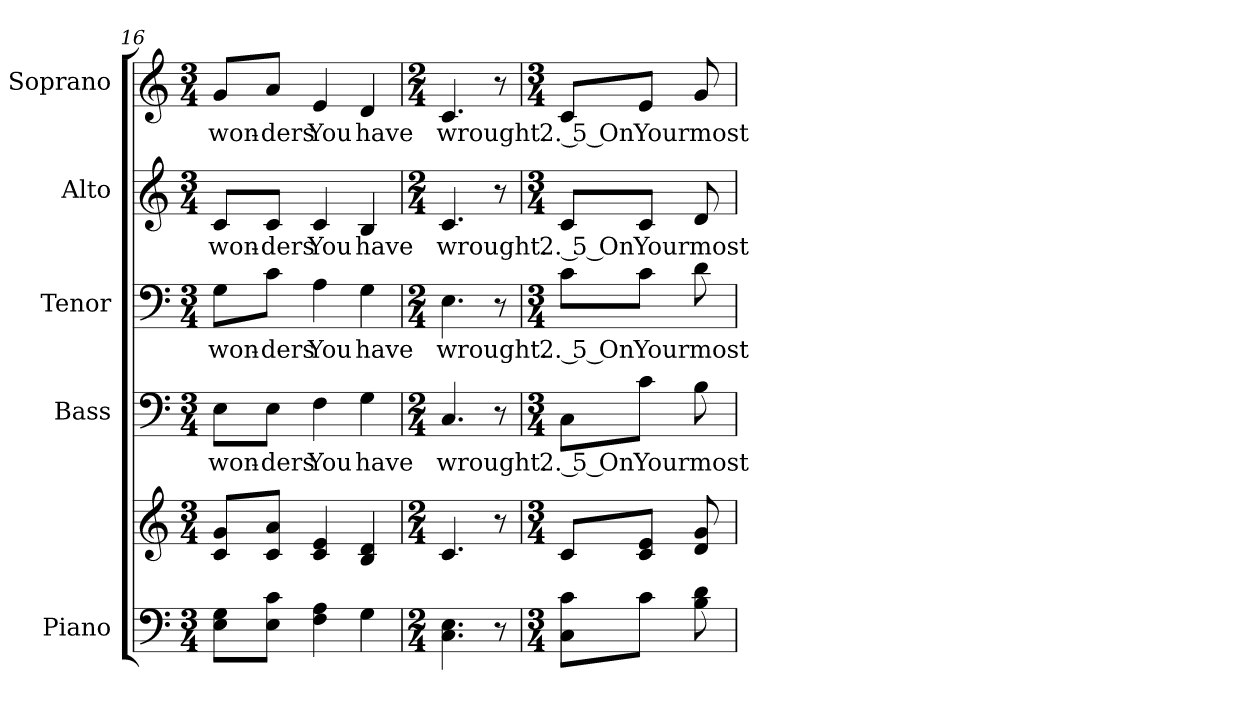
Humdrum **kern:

**kern	**kern	**kern	**text	**kern	**text	**kern	**text	**kern	**text
*part5	*part5	*part4	*part4	*part3	*part3	*part2	*part2	*part1	*part1
*staff6	*staff5	*staff4	*staff4	*staff3	*staff3	*staff2	*staff2	*staff1	*staff1
*I"Piano	*	*I"Bass	*	*I"Tenor	*	*I"Alto	*	*I"Soprano	*
*I'Pno.	*	*I'B.	*	*I'T.	*	*I'A.	*	*I'S.	*
*clefF4	*clefG2	*clefF4	*	*clefF4	*	*clefG2	*	*clefG2	*
*k[]	*k[]	*k[]	*	*k[]	*	*k[]	*	*k[]	*
*C:	*C:	*C:	*	*C:	*	*C:	*	*C:	*
*M3/4	*M3/4	*M3/4	*	*M3/4	*	*M3/4	*	*M3/4	*
=16	=16	=16	=16	=16	=16	=16	=16	=16	=16
!	!	!	!LO:LY:b:color=#000000	!	!	!	!	!	!
!	!	!	!	!	!LO:LY:b:color=#000000	!	!	!	!
!	!	!	!	!	!	!	!LO:LY:b:color=#000000	!	!
!	!	!	!	!	!	!	!	!	!LO:LY:b:color=#000000
8Ei\ 8Gi\L	8ci/ 8gi/L	8Ei\L	won-	8Gi\L	won-	8ci/L	won-	8gi/L	won-
!	!	!	!LO:LY:b:color=#000000	!	!	!	!	!	!
!	!	!	!	!	!LO:LY:b:color=#000000	!	!	!	!
!	!	!	!	!	!	!	!LO:LY:b:color=#000000	!	!
!	!	!	!	!	!	!	!	!	!LO:LY:b:color=#000000
8Ei\ 8ci\J	8ci/ 8ai/J	8Ei\J	-ders	8ci\J	-ders	8ci/J	-ders	8ai/J	-ders
!	!	!	!LO:LY:b:color=#000000	!	!	!	!	!	!
!	!	!	!	!	!LO:LY:b:color=#000000	!	!	!	!
!	!	!	!	!	!	!	!LO:LY:b:color=#000000	!	!
!	!	!	!	!	!	!	!	!	!LO:LY:b:color=#000000
4Fi\ 4Ai	4ci/ 4ei	4Fi\	You	4Ai\	You	4ci/	You	4ei/	You
!	!	!	!LO:LY:b:color=#000000	!	!	!	!	!	!
!	!	!	!	!	!LO:LY:b:color=#000000	!	!	!	!
!	!	!	!	!	!	!	!LO:LY:b:color=#000000	!	!
!	!	!	!	!	!	!	!	!	!LO:LY:b:color=#000000
4Gi\	4Bi/ 4di	4Gi\	have	4Gi\	have	4Bi/	have	4di/	have
!!LO:PB:g=z
=17	=17	=17	=17	=17	=17	=17	=17	=17	=17
*M2/4	*M2/4	*M2/4	*	*M2/4	*	*M2/4	*	*M2/4	*
!	!	!	!LO:LY:b:color=#000000	!	!	!	!	!	!
!	!	!	!	!	!LO:LY:b:color=#000000	!	!	!	!
!	!	!	!	!	!	!	!LO:LY:b:color=#000000	!	!
!	!	!	!	!	!	!	!	!	!LO:LY:b:color=#000000
4.Ci\ 4.Ei	4.ci/	4.Ci/	wrought.	4.Ei\	wrought.	4.ci/	wrought.	4.ci/	wrought.
8r	8r	8r	.	8r	.	8r	.	8r	.
=18	=18	=18	=18	=18	=18	=18	=18	=18	=18
*M3/4	*M3/4	*M3/4	*	*M3/4	*	*M3/4	*	*M3/4	*
!	!	!	!LO:LY:b:color=#000000	!	!	!	!	!	!
!	!	!	!	!	!LO:LY:b:color=#000000	!	!	!	!
!	!	!	!	!	!	!	!LO:LY:b:color=#000000	!	!
!	!	!	!	!	!	!	!	!	!LO:LY:b:color=#000000
8Ci\ 8ci\L	8ci/L	8Ci\L	2. 5 On	8ci\L	2. 5 On	8ci/L	2. 5 On	8ci/L	2. 5 On
!	!	!	!LO:LY:b:color=#000000	!	!	!	!	!	!
!	!	!	!	!	!LO:LY:b:color=#000000	!	!	!	!
!	!	!	!	!	!	!	!LO:LY:b:color=#000000	!	!
!	!	!	!	!	!	!	!	!	!LO:LY:b:color=#000000
8ci\J	8ci/ 8ei/J	8ci\J	Your	8ci\J	Your	8ci/J	Your	8ei/J	Your
!	!	!	!LO:LY:b:color=#000000	!	!	!	!	!	!
!	!	!	!	!	!LO:LY:b:color=#000000	!	!	!	!
!	!	!	!	!	!	!	!LO:LY:b:color=#000000	!	!
!	!	!	!	!	!	!	!	!	!LO:LY:b:color=#000000
8Bi\ 8di	8di/ 8gi	8Bi\	most	8di\	most	8di/	most	8gi/	most
=	=	=	=	=	=	=	=	=	=
*-	*-	*-	*-	*-	*-	*-	*-	*-	*-
